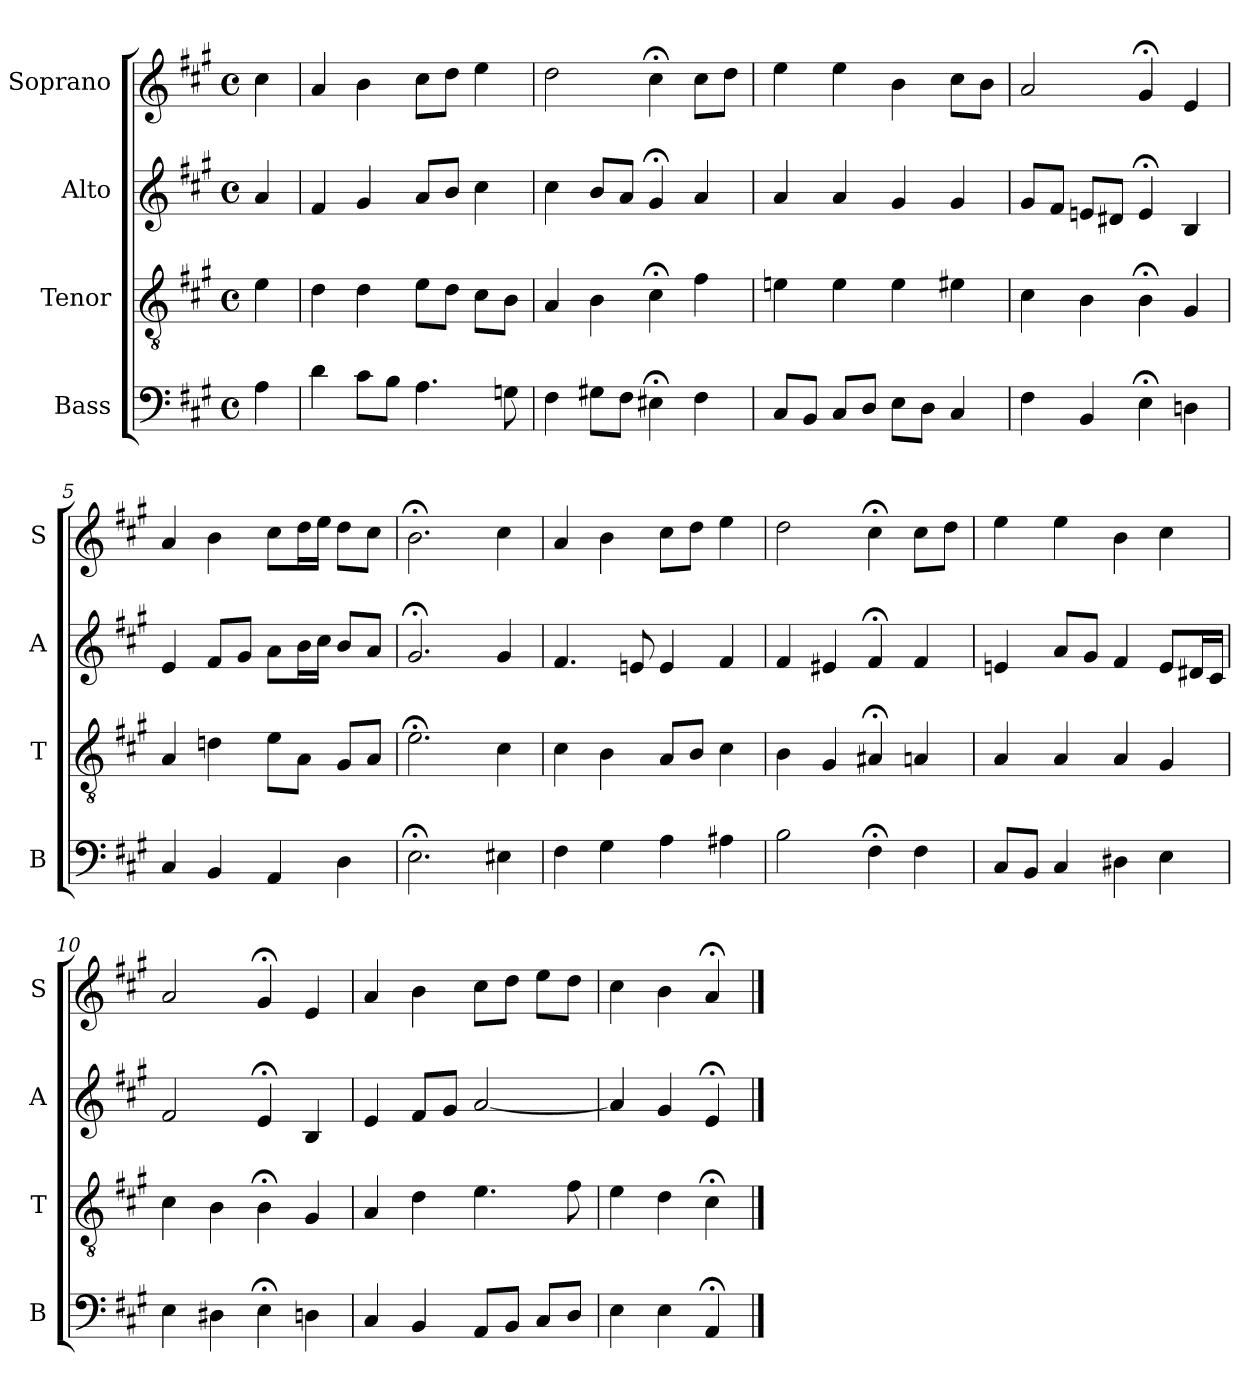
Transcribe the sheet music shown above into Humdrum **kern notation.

**kern	**kern	**kern	**kern
*part4	*part3	*part2	*part1
*staff4	*staff3	*staff2	*staff1
*I"Bass	*I"Tenor	*I"Alto	*I"Soprano
*I'B	*I'T	*I'A	*I'S
*clefF4	*clefGv2	*clefG2	*clefG2
*k[f#c#g#]	*k[f#c#g#]	*k[f#c#g#]	*k[f#c#g#]
*A:	*A:	*A:	*A:
*M4/4	*M4/4	*M4/4	*M4/4
*met(c)	*met(c)	*met(c)	*met(c)
*MM100	*MM100	*MM100	*MM100
=	=	=	=
4A	4e	4a	4cc#
=1	=1	=1	=1
4d	4d	4f#	4a
8c#L	4d	4g#	4b
8BJ	.	.	.
4.A	8eL	8aL	8cc#L
.	8dJ	8bJ	8ddJ
.	8c#L	4cc#	4ee
8Gn	8BJ	.	.
=2	=2	=2	=2
4F#	4A	4cc#	2dd
8G#XL	4B	8bL	.
8F#J	.	8aJ	.
4E#X;<	4c#;<	4g#;<	4cc#;<
4F#	4f#	4a	8cc#L
.	.	.	8ddJ
=3	=3	=3	=3
8C#L	4en	4a	4ee
8BBJ	.	.	.
8C#L	4e	4a	4ee
8DJ	.	.	.
8EL	4e	4g#	4b
8DJ	.	.	.
4C#	4e#X	4g#	8cc#L
.	.	.	8bJ
=4	=4	=4	=4
4F#	4c#	8g#L	2a
.	.	8f#J	.
4BB	4B	8enL	.
.	.	8d#XJ	.
4E;<	4B;<	4e;<	4g#;<
4Dn	4G#i	4Bi	4e
=5	=5	=5	=5
4C#	4Ai	4ei	4a
4BB	4dn	8f#L	4b
.	.	8g#J	.
4AA	8eL	8aL	8cc#L
.	8AJ	16bL	16ddL
.	.	16cc#JJ	16eeJJ
4D	8G#L	8bL	8ddL
.	8AJ	8aJ	8cc#J
=6	=6	=6	=6
2.E;<	2.e;<	2.g#;<	2.b;<
4E#X	4c#	4g#	4cc#
=7	=7	=7	=7
4F#	4c#	4.f#	4a
4G#	4B	.	4b
.	.	8en	.
4A	8AL	4e	8cc#L
.	8BJ	.	8ddJ
4A#X	4c#	4f#	4ee
=8	=8	=8	=8
2B	4B	4f#	2dd
.	4G#	4e#X	.
4F#;<	4A#X;<	4f#;<	4cc#;<
4F#	4An	4f#	8cc#L
.	.	.	8ddJ
=9	=9	=9	=9
8C#L	4A	4en	4ee
8BBJ	.	.	.
4C#	4A	8aL	4ee
.	.	8g#J	.
4D#X	4A	4f#	4b
4E	4G#	8eL	4cc#
.	.	16d#XL	.
.	.	16c#JJ	.
=10	=10	=10	=10
4E	4c#	2f#	2a
4D#X	4B	.	.
4E;<	4B;<	4e;<	4g#;<
4Dn	4G#i	4Bi	4e
=11	=11	=11	=11
4C#	4Ai	4ei	4a
4BB	4d	8f#L	4b
.	.	8g#J	.
8AAL	4.e	[2a	8cc#L
8BBJ	.	.	8ddJ
8C#L	.	.	8eeL
8DJ	8f#	.	8ddJ
=12	=12	=12	=12
4E	4e	4a]	4cc#
4E	4d	4g#	4b
4AA;<	4c#;<	4e;<	4a;<
==	==	==	==
*-	*-	*-	*-
